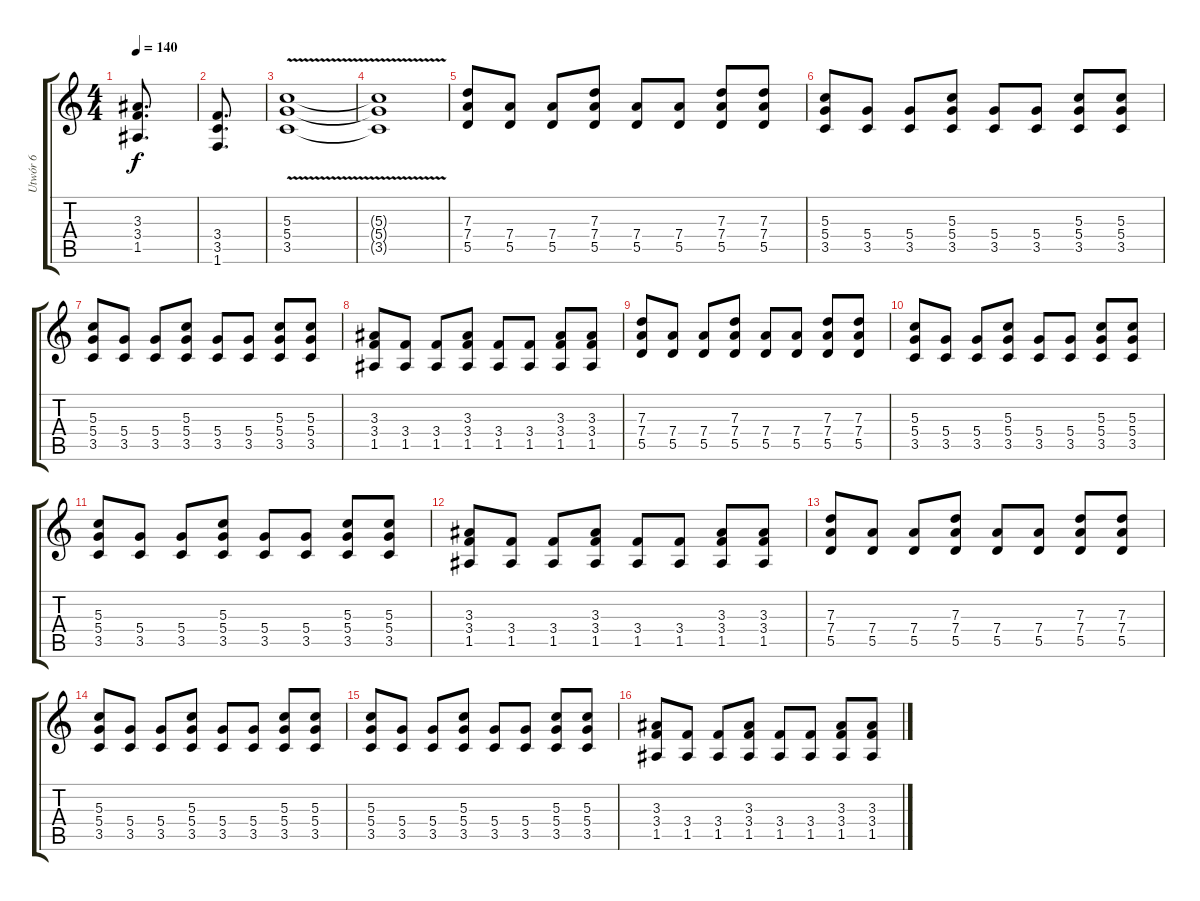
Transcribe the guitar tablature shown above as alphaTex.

\track ("Utwór 6" "Utwór 6") {instrument distortionguitar}
\staff {score tabs}
\tuning (E4 B3 G3 D3 A2 E2) {hide}
\ts (4 4)
\tempo 140
\clef g2
\ks c
(3.3 3.4 1.5).8{d dy f} |
(3.4 3.5 1.6).8{d} |
(5.3{v} 5.4{v} 3.5{v}).1 |
(5.3{t} 5.4{t} 3.5{t}).1 |
(7.3 7.4 5.5).8 (7.4 5.5).8 (7.4 5.5).8 (7.3 7.4 5.5).8 (7.4 5.5).8 (7.4 5.5).8 (7.3 7.4 5.5).8 (7.3 7.4 5.5).8 |
(5.3 5.4 3.5).8 (5.4 3.5).8 (5.4 3.5).8 (5.3 5.4 3.5).8 (5.4 3.5).8 (5.4 3.5).8 (5.3 5.4 3.5).8 (5.3 5.4 3.5).8 |
(5.3 5.4 3.5).8 (5.4 3.5).8 (5.4 3.5).8 (5.3 5.4 3.5).8 (5.4 3.5).8 (5.4 3.5).8 (5.3 5.4 3.5).8 (5.3 5.4 3.5).8 |
(3.3 3.4 1.5).8 (3.4 1.5).8 (3.4 1.5).8 (3.3 3.4 1.5).8 (3.4 1.5).8 (3.4 1.5).8 (3.3 3.4 1.5).8 (3.3 3.4 1.5).8 |
(7.3 7.4 5.5).8 (7.4 5.5).8 (7.4 5.5).8 (7.3 7.4 5.5).8 (7.4 5.5).8 (7.4 5.5).8 (7.3 7.4 5.5).8 (7.3 7.4 5.5).8 |
(5.3 5.4 3.5).8 (5.4 3.5).8 (5.4 3.5).8 (5.3 5.4 3.5).8 (5.4 3.5).8 (5.4 3.5).8 (5.3 5.4 3.5).8 (5.3 5.4 3.5).8 |
(5.3 5.4 3.5).8 (5.4 3.5).8 (5.4 3.5).8 (5.3 5.4 3.5).8 (5.4 3.5).8 (5.4 3.5).8 (5.3 5.4 3.5).8 (5.3 5.4 3.5).8 |
(3.3 3.4 1.5).8 (3.4 1.5).8 (3.4 1.5).8 (3.3 3.4 1.5).8 (3.4 1.5).8 (3.4 1.5).8 (3.3 3.4 1.5).8 (3.3 3.4 1.5).8 |
(7.3 7.4 5.5).8 (7.4 5.5).8 (7.4 5.5).8 (7.3 7.4 5.5).8 (7.4 5.5).8 (7.4 5.5).8 (7.3 7.4 5.5).8 (7.3 7.4 5.5).8 |
(5.3 5.4 3.5).8 (5.4 3.5).8 (5.4 3.5).8 (5.3 5.4 3.5).8 (5.4 3.5).8 (5.4 3.5).8 (5.3 5.4 3.5).8 (5.3 5.4 3.5).8 |
(5.3 5.4 3.5).8 (5.4 3.5).8 (5.4 3.5).8 (5.3 5.4 3.5).8 (5.4 3.5).8 (5.4 3.5).8 (5.3 5.4 3.5).8 (5.3 5.4 3.5).8 |
(3.3 3.4 1.5).8 (3.4 1.5).8 (3.4 1.5).8 (3.3 3.4 1.5).8 (3.4 1.5).8 (3.4 1.5).8 (3.3 3.4 1.5).8 (3.3 3.4 1.5).8
